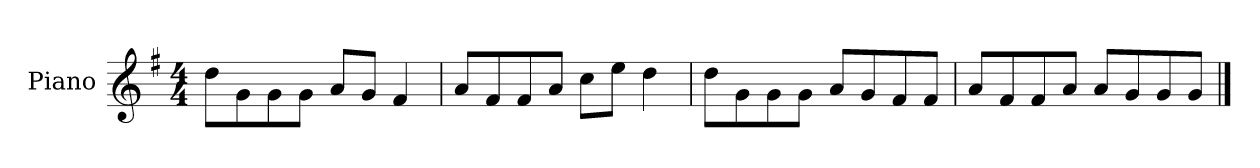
**kern
*part1
*staff1
*I"Piano
*I'P-no
*clefG2
*k[f#]
*M4/4
*MM90
=1
8dd\L
8g\
8g\
8g\J
8a/L
8g/J
4f#/
=2
8a/L
8f#/
8f#/
8a/J
8cc\L
8ee\J
4dd\
=3
8dd\L
8g\
8g\
8g\J
8a/L
8g/
8f#/
8f#/J
=4
8a/L
8f#/
8f#/
8a/J
8a/L
8g/
8g/
8g/J
==
*-
